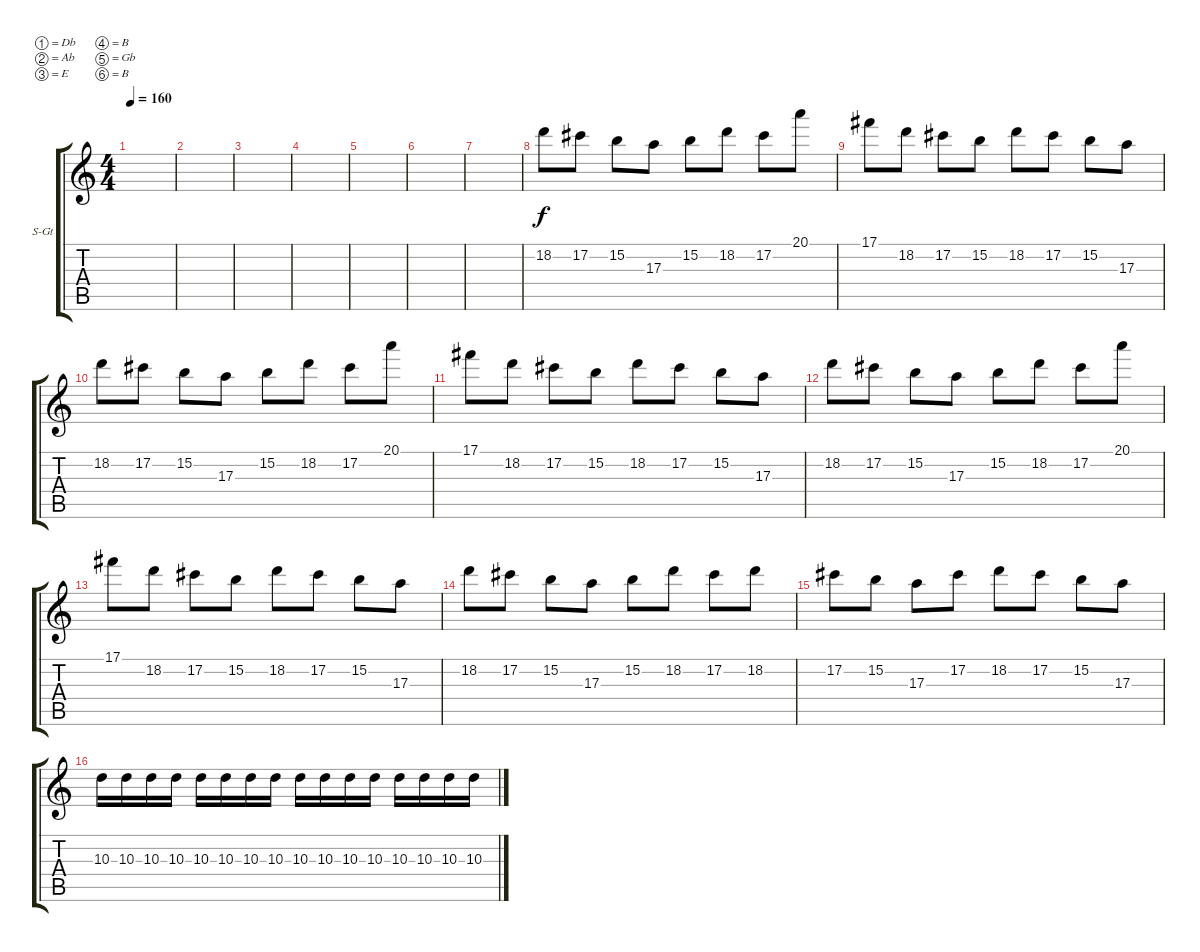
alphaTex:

\defaultSystemsLayout 4
\bracketExtendMode groupsimilarinstruments
\firstSystemTrackNameOrientation horizontal
\otherSystemsTrackNameOrientation horizontal
\track ("Extra" "S-Gt") {instrument acousticguitarsteel}
\staff {score tabs}
\tuning (Db4 Ab3 E3 B2 Gb2 B1)
\ts (4 4)
\tempo 160
\clef g2
\ks c
|
|
|
|
|
|
|
18.2.8 17.2.8 15.2.8 17.3.8 15.2.8 18.2.8 17.2.8 20.1.8 |
17.1.8 18.2.8 17.2.8 15.2.8 18.2.8 17.2.8 15.2.8 17.3.8 |
18.2.8 17.2.8 15.2.8 17.3.8 15.2.8 18.2.8 17.2.8 20.1.8 |
17.1.8 18.2.8 17.2.8 15.2.8 18.2.8 17.2.8 15.2.8 17.3.8 |
18.2.8 17.2.8 15.2.8 17.3.8 15.2.8 18.2.8 17.2.8 20.1.8 |
17.1.8 18.2.8 17.2.8 15.2.8 18.2.8 17.2.8 15.2.8 17.3.8 |
18.2.8 17.2.8 15.2.8 17.3.8 15.2.8 18.2.8 17.2.8 18.2.8 |
17.2.8 15.2.8 17.3.8 17.2.8 18.2.8 17.2.8 15.2.8 17.3.8 |
10.3.16 10.3.16 10.3.16 10.3.16 10.3.16 10.3.16 10.3.16 10.3.16 10.3.16 10.3.16 10.3.16 10.3.16 10.3.16 10.3.16 10.3.16 10.3.16
